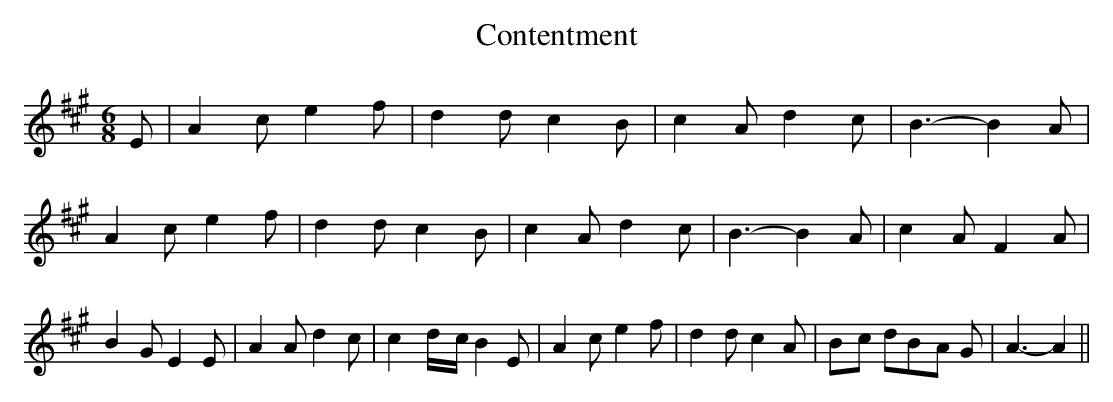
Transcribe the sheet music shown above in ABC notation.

X:1
T:Contentment
M:6/8
L:1/8
K:A
 E| A2 c e2 f| d2 d c2 B| c2 A d2 c| B3- B2 A| A2 c e2 f| d2 d c2 B|\
 c2 A d2 c| B3- B2 A| c2 A F2 A| B2 G E2 E| A2 A d2 c| c2-d/2-c/2 B2 E|\
 A2 c e2 f| d2 d c2 A|B-c dB-A G| A3- A2||
